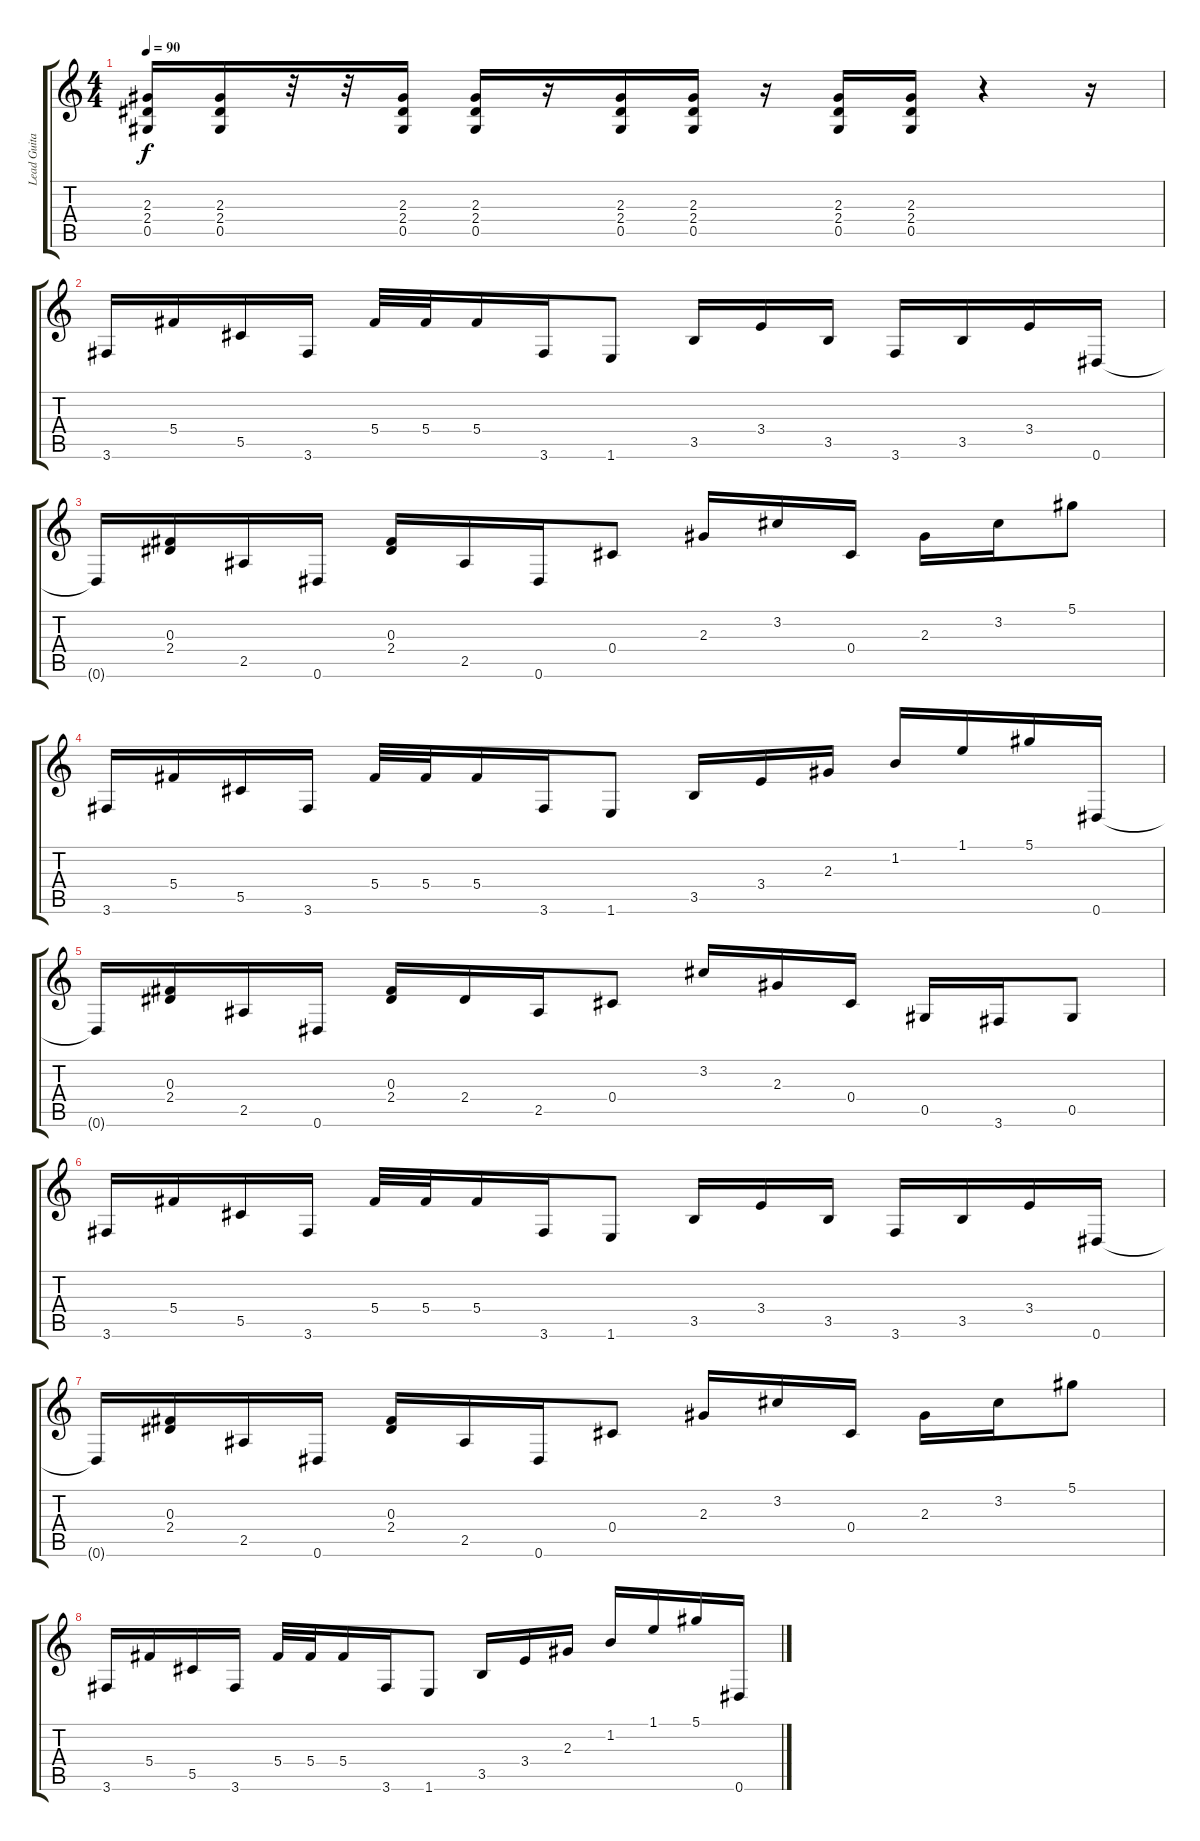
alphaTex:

\track ("Lead Guitar" "Lead Guita") {instrument overdrivenguitar}
\staff {score tabs}
\tuning (Eb4 Bb3 Gb3 Db3 Ab2 Eb2) {hide}
\ts (4 4)
\tempo 90
\clef g2
\ks c
(2.3 2.4 0.5).16{dy f} (2.3 2.4 0.5).16 r.32 r.32 (2.3 2.4 0.5).16 (2.3 2.4 0.5).16 r.16 (2.3 2.4 0.5).16 (2.3 2.4 0.5).16 r.16 (2.3 2.4 0.5).16 (2.3 2.4 0.5).16 r.4 r.16 |
3.6.16 5.4.16 5.5.16 3.6.16 5.4.32 5.4.32 5.4.16 3.6.16 1.6.8 3.5.16 3.4.16 3.5.16 3.6.16 3.5.16 3.4.16 0.6.16 |
0.6{t}.16 (0.3 2.4).16 2.5.16 0.6.16 (0.3 2.4).16 2.5.16 0.6.16 0.4.8 2.3.16 3.2.16 0.4.16 2.3.16 3.2.16 5.1.8 |
3.6.16 5.4.16 5.5.16 3.6.16 5.4.32 5.4.32 5.4.16 3.6.16 1.6.8 3.5.16 3.4.16 2.3.16 1.2.16 1.1.16 5.1.16 0.6.16 |
0.6{t}.16 (0.3 2.4).16 2.5.16 0.6.16 (0.3 2.4).16 2.4.16 2.5.16 0.4.8 3.2.16 2.3.16 0.4.16 0.5.16 3.6.16 0.5.8 |
3.6.16 5.4.16 5.5.16 3.6.16 5.4.32 5.4.32 5.4.16 3.6.16 1.6.8 3.5.16 3.4.16 3.5.16 3.6.16 3.5.16 3.4.16 0.6.16 |
0.6{t}.16 (0.3 2.4).16 2.5.16 0.6.16 (0.3 2.4).16 2.5.16 0.6.16 0.4.8 2.3.16 3.2.16 0.4.16 2.3.16 3.2.16 5.1.8 |
3.6.16 5.4.16 5.5.16 3.6.16 5.4.32 5.4.32 5.4.16 3.6.16 1.6.8 3.5.16 3.4.16 2.3.16 1.2.16 1.1.16 5.1.16 0.6.16
